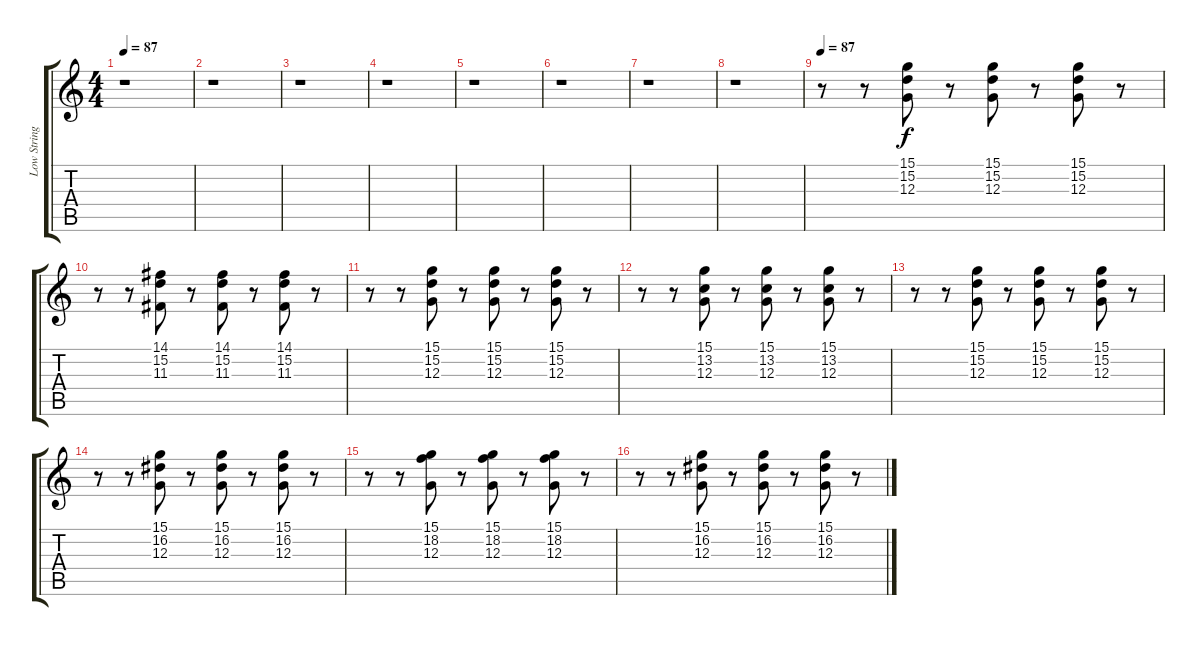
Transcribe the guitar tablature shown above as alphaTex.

\track ("Low Strings" "Low String") {instrument synthstrings1}
\staff {score tabs}
\tuning (E4 B3 G3 D3 A2 E2) {hide}
\ts (4 4)
\tempo 87
\clef g2
\ks c
r.1{dy f} |
r.1 |
r.1 |
r.1 |
r.1 |
r.1 |
r.1 |
r.1 |
\tempo 87
r.8{volume 6} r.8 (15.1 15.2 12.3).8 r.8 (15.1 15.2 12.3).8 r.8 (15.1 15.2 12.3).8 r.8 |
r.8 r.8 (14.1 15.2 11.3).8 r.8 (14.1 15.2 11.3).8 r.8 (14.1 15.2 11.3).8 r.8 |
r.8 r.8 (15.1 15.2 12.3).8 r.8 (15.1 15.2 12.3).8 r.8 (15.1 15.2 12.3).8 r.8 |
r.8 r.8 (15.1 13.2 12.3).8 r.8 (15.1 13.2 12.3).8 r.8 (15.1 13.2 12.3).8 r.8 |
r.8{volume 6} r.8 (15.1 15.2 12.3).8 r.8 (15.1 15.2 12.3).8 r.8 (15.1 15.2 12.3).8 r.8 |
r.8 r.8 (15.1 16.2 12.3).8 r.8 (15.1 16.2 12.3).8 r.8 (15.1 16.2 12.3).8 r.8 |
r.8 r.8 (15.1 18.2 12.3).8 r.8 (15.1 18.2 12.3).8 r.8 (15.1 18.2 12.3).8 r.8 |
r.8 r.8 (15.1 16.2 12.3).8 r.8 (15.1 16.2 12.3).8 r.8 (15.1 16.2 12.3).8 r.8
